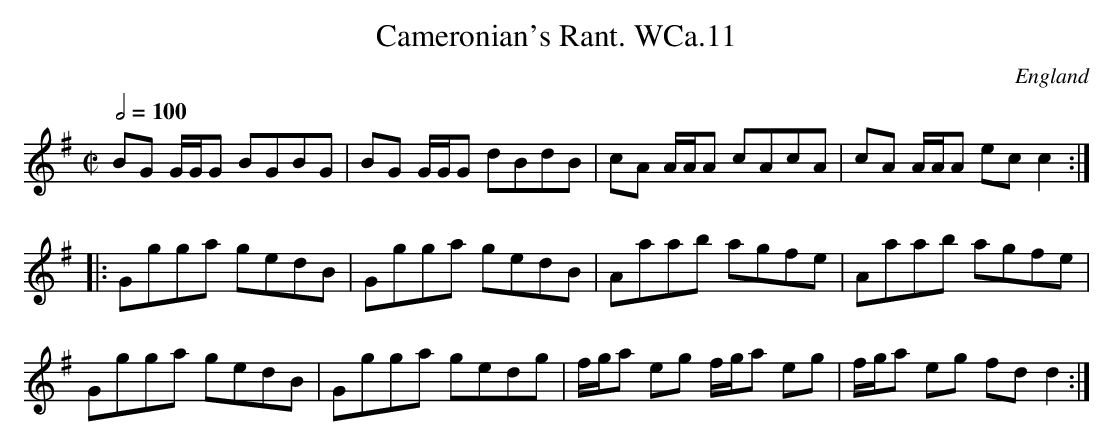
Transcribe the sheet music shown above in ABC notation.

X:1
T:Cameronian's Rant. WCa.11
L:1/8
M:C|
O:England
Q:1/2=100
K:G
BG G/G/G BGBG|BG G/G/G dBdB|cA A/A/A cAcA|cA A/A/A ecc2:|!
|:Ggga gedB|Ggga gedB|Aaab agfe|Aaab agfe|!
Ggga gedB|Ggga gedg|f/g/a eg f/g/a eg|f/g/a eg fdd2:|
